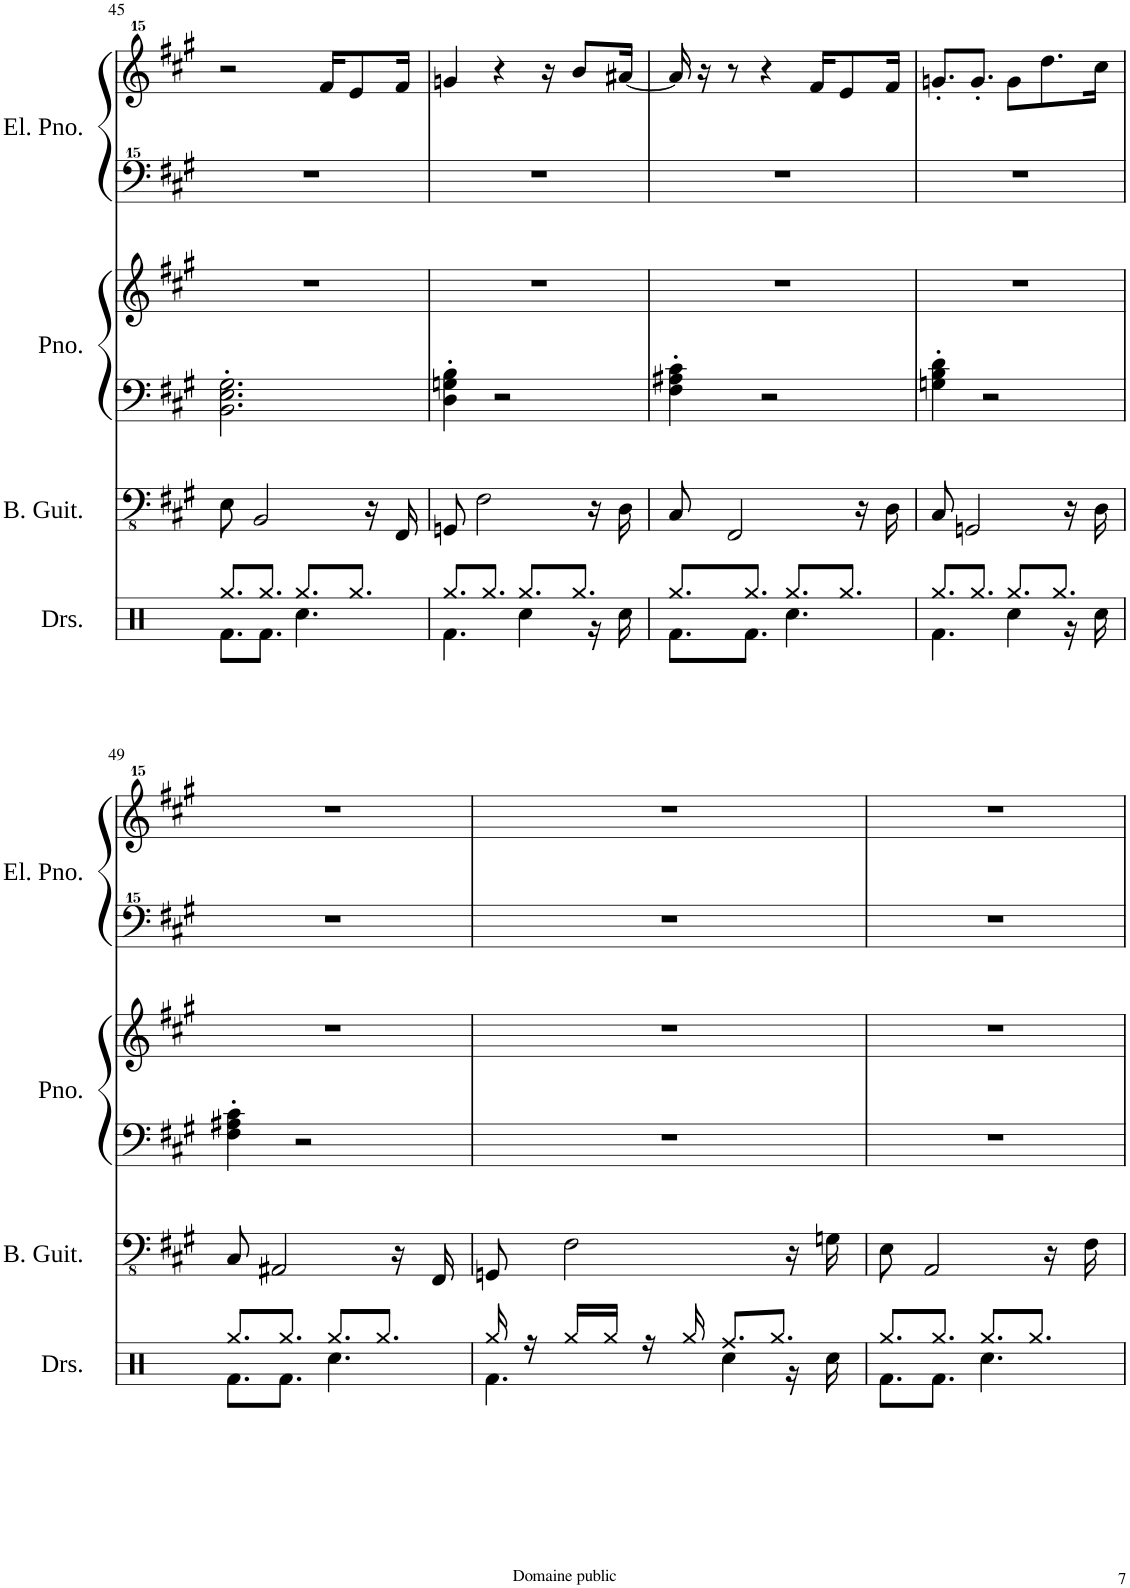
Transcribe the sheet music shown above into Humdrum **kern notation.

**kern	**kern	**kern	**kern	**kern	**kern
*part4	*part3	*part2	*part2	*part1	*part1
*staff6	*staff5	*staff4	*staff3	*staff2	*staff1
*I"Drumset	*I"Bass Guitar	*I"Piano	*	*I"Electric Piano	*
*I'Drs.	*I'B. Guit.	*I'Pno.	*	*I'El. Pno.	*
!!LO:PB:g=z
*clefX	*clefFv4	*clefF4	*clefG2	*clefF^^4	*clefG^^2
*	*	*	*	*Trd7c12	*Trd7c12
*k[]	*k[f#c#g#]	*k[f#c#g#]	*k[f#c#g#]	*k[f#c#g#]	*k[f#c#g#]
*M6/8	*M6/8	*M6/8	*M6/8	*M6/8	*M6/8
=45	=45	=45	=45	=45	=45
*^	*	*	*	*	*
8.Rgg/L	8.Rf\L	8EE\	2.BB\' 2.E\' 2.G#\'	2.r	2.r	2r
.	.	2BBB/	.	.	.	.
8.Rgg/J	8.Rf\J	.	.	.	.	.
8.Rgg/L	4.Rcc\	.	.	.	.	.
.	.	.	.	.	.	16fff#/KL
8.Rgg/J	.	.	.	.	.	8eee/
.	.	16r	.	.	.	.
.	.	16FFF#/	.	.	.	16fff#/Jk
=46	=46	=46	=46	=46	=46	=46
8.Rgg/L	4.Rf\	8GGGn/	4D\' 4Gn\' 4B\'	2.r	2.r	4gggn/
.	.	2FF#\	.	.	.	.
8.Rgg/J	.	.	.	.	.	.
.	.	.	2r	.	.	4r
8.Rgg/L	4Rcc\	.	.	.	.	.
.	.	.	.	.	.	16r
8.Rgg/J	.	.	.	.	.	8bbb/L
.	16r	16r	.	.	.	.
.	16Rcc\	16DD\	.	.	.	[16aaa#X/Jk
=47	=47	=47	=47	=47	=47	=47
8.Rgg/L	8.Rf\L	8CC#/	4F#\' 4A#X\' 4c#\'	2.r	2.r	16aaa#/]
.	.	.	.	.	.	16r
.	.	2FFF#/	.	.	.	8r
8.Rgg/J	8.Rf\J	.	.	.	.	.
.	.	.	2r	.	.	4r
8.Rgg/L	4.Rcc\	.	.	.	.	.
.	.	.	.	.	.	16fff#/KL
8.Rgg/J	.	.	.	.	.	8eee/
.	.	16r	.	.	.	.
.	.	16DD\	.	.	.	16fff#/Jk
=48	=48	=48	=48	=48	=48	=48
8.Rgg/L	4.Rf\	8CC#/	4Gn\' 4B\' 4d\'	2.r	2.r	8.gggn'/L
.	.	2GGGn/	.	.	.	.
8.Rgg/J	.	.	.	.	.	8.ggg'/J
.	.	.	2r	.	.	.
8.Rgg/L	4Rcc\	.	.	.	.	8ggg\L
.	.	.	.	.	.	8.dddd\
8.Rgg/J	.	.	.	.	.	.
.	16r	16r	.	.	.	.
.	16Rcc\	16DD\	.	.	.	16cccc#\Jk
!!LO:LB:g=z
=49	=49	=49	=49	=49	=49	=49
8.Rgg/L	8.Rf\L	8CC#/	4F#\' 4A#X\' 4c#\'	2.r	2.r	2.r
.	.	2AAA#X/	.	.	.	.
8.Rgg/J	8.Rf\J	.	.	.	.	.
.	.	.	2r	.	.	.
8.Rgg/L	4.Rcc\	.	.	.	.	.
8.Rgg/J	.	.	.	.	.	.
.	.	16r	.	.	.	.
.	.	16FFF#/	.	.	.	.
=50	=50	=50	=50	=50	=50	=50
16Rgg/	4.Rf\	8GGGn/	2.r	2.r	2.r	2.r
16r	.	.	.	.	.	.
16Rgg/LL	.	2FF#\	.	.	.	.
16Rgg/JJ	.	.	.	.	.	.
16r	.	.	.	.	.	.
16Rgg/	.	.	.	.	.	.
8.Rff/L	4Rcc\	.	.	.	.	.
8.Rgg/J	.	.	.	.	.	.
.	16r	16r	.	.	.	.
.	16Rcc\	16GGn\	.	.	.	.
=51	=51	=51	=51	=51	=51	=51
8.Rgg/L	8.Rf\L	8EE\	2.r	2.r	2.r	2.r
.	.	2AAA/	.	.	.	.
8.Rgg/J	8.Rf\J	.	.	.	.	.
8.Rgg/L	4.Rcc\	.	.	.	.	.
8.Rgg/J	.	.	.	.	.	.
.	.	16r	.	.	.	.
.	.	16FF#\	.	.	.	.
*v	*v	*	*	*	*	*
=	=	=	=	=	=
*-	*-	*-	*-	*-	*-
